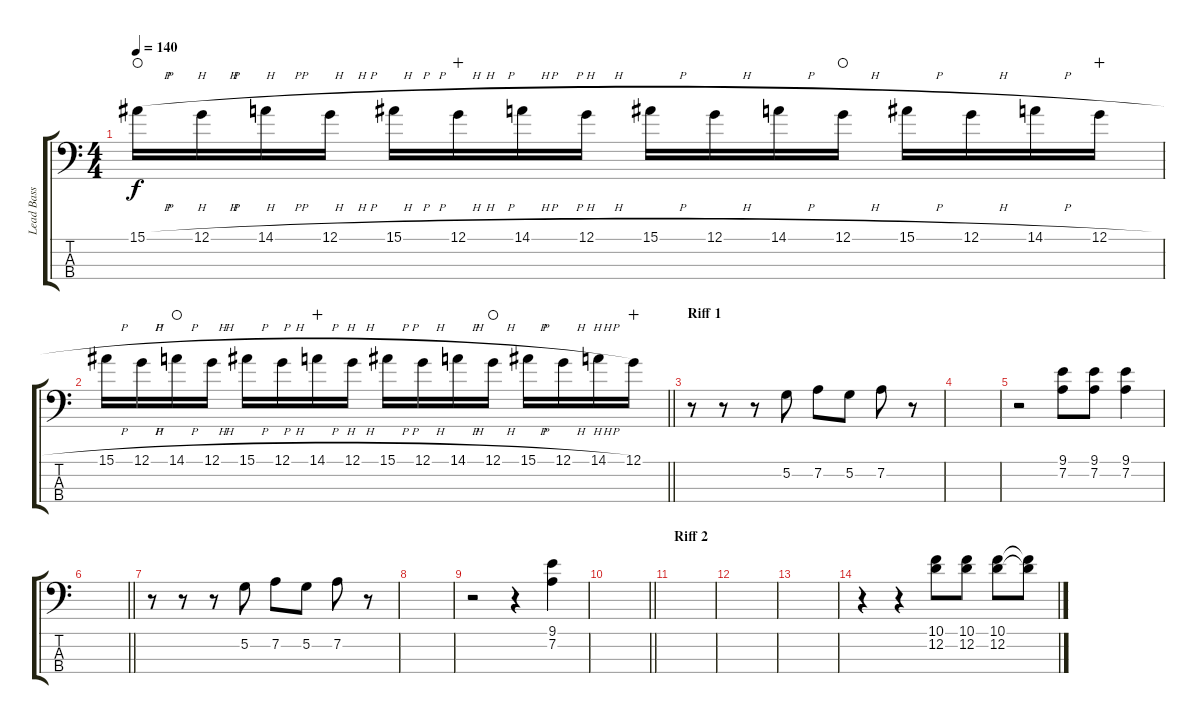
\track ("Lead Bass" "Lead Bass") {instrument distortionguitar}
\staff {score tabs}
\tuning (G2 D2 A1 E1) {hide}
\ts (4 4)
\tempo 140
\clef f4
\ks c
15.1{h}.16{dy f waho} 12.1{h}.16 14.1{h}.16 12.1{h}.16 15.1{h}.16 12.1{h}.16{wahc} 14.1{h}.16 12.1{h}.16 15.1{h}.16 12.1{h}.16 14.1{h}.16 12.1{h}.16{waho} 15.1{h}.16 12.1{h}.16 14.1{h}.16 12.1{h}.16{wahc} |
\barLineRight lightlight
15.1{h}.16 12.1{h}.16 14.1{h}.16{waho} 12.1{h}.16 15.1{h}.16 12.1{h}.16 14.1{h}.16{wahc} 12.1{h}.16 15.1{h}.16 12.1{h}.16 14.1{h}.16 12.1{h}.16{waho} 15.1{h}.16 12.1{h}.16 14.1{h}.16 12.1.16{wahc} |
\section ("" "Riff 1")
r.8 r.8 r.8 5.2.8 7.2.8 5.2.8 7.2.8 r.8 |
|
r.2 (9.1 7.2).8 (9.1 7.2).8 (9.1 7.2).4 |
\barLineRight lightlight
|
r.8 r.8 r.8 5.2.8 7.2.8 5.2.8 7.2.8 r.8 |
|
r.2 r.4 (9.1 7.2).4 |
\barLineRight lightlight
|
\section ("" "Riff 2")
|
|
|
r.4 r.4 (10.1 12.2).8 (10.1 12.2).8 (10.1 12.2).8 (10.1{t} 12.2{t}).8
